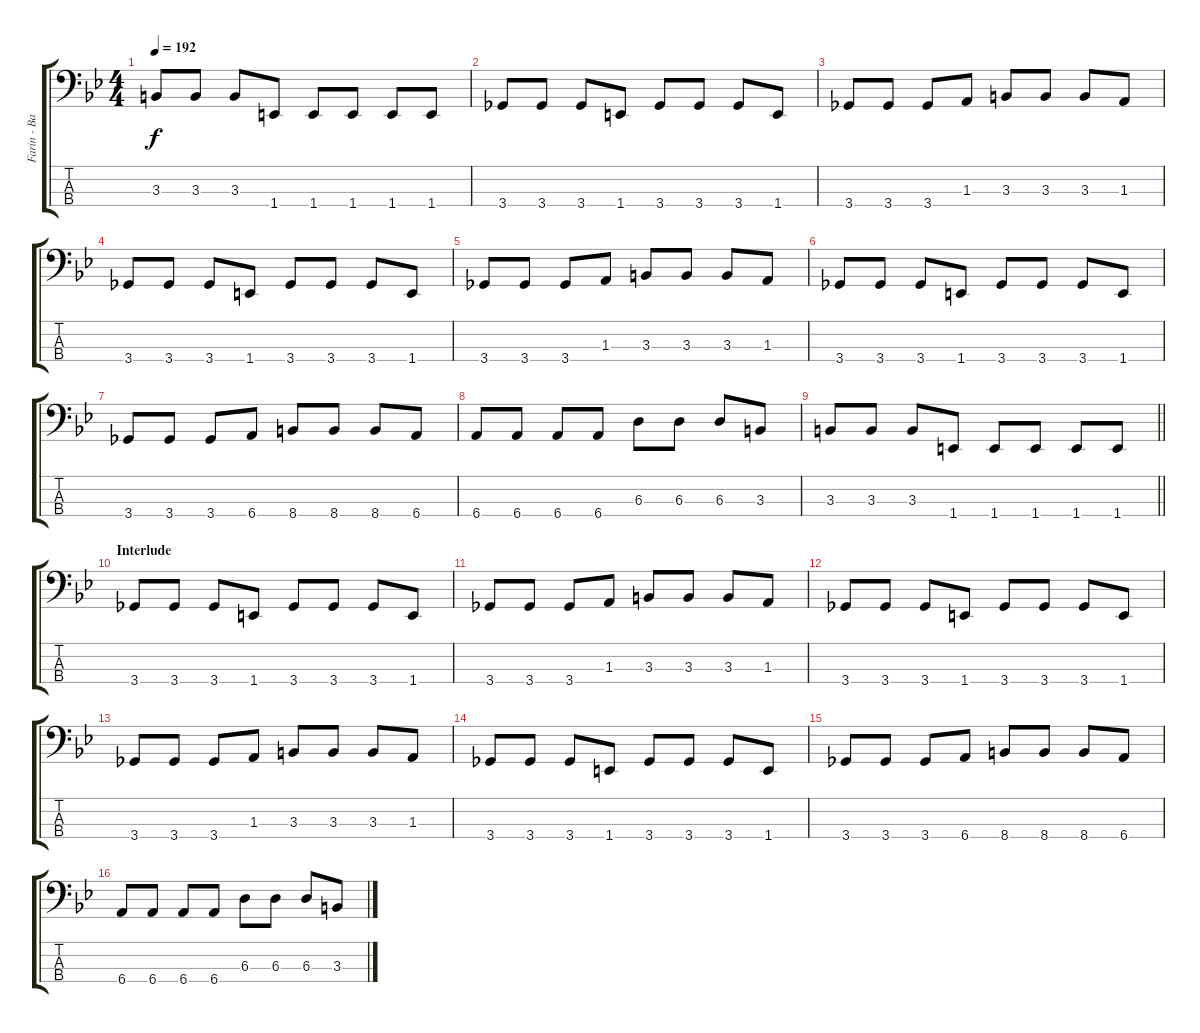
\track ("Farin - Bass" "Farin - Ba") {instrument electricbasspick}
\staff {score tabs}
\tuning (Gb2 Db2 Ab1 Eb1) {hide}
\ts (4 4)
\tempo 192
\clef f4
\ks bb
3.3.8{dy f} 3.3.8 3.3.8 1.4.8 1.4.8 1.4.8 1.4.8 1.4.8 |
3.4.8 3.4.8 3.4.8 1.4.8 3.4.8 3.4.8 3.4.8 1.4.8 |
3.4.8 3.4.8 3.4.8 1.3.8 3.3.8 3.3.8 3.3.8 1.3.8 |
3.4.8 3.4.8 3.4.8 1.4.8 3.4.8 3.4.8 3.4.8 1.4.8 |
3.4.8 3.4.8 3.4.8 1.3.8 3.3.8 3.3.8 3.3.8 1.3.8 |
3.4.8 3.4.8 3.4.8 1.4.8 3.4.8 3.4.8 3.4.8 1.4.8 |
3.4.8 3.4.8 3.4.8 6.4.8 8.4.8 8.4.8 8.4.8 6.4.8 |
6.4.8 6.4.8 6.4.8 6.4.8 6.3.8 6.3.8 6.3.8 3.3.8 |
\barLineRight lightlight
3.3.8 3.3.8 3.3.8 1.4.8 1.4.8 1.4.8 1.4.8 1.4.8 |
\section ("" "Interlude")
3.4.8 3.4.8 3.4.8 1.4.8 3.4.8 3.4.8 3.4.8 1.4.8 |
3.4.8 3.4.8 3.4.8 1.3.8 3.3.8 3.3.8 3.3.8 1.3.8 |
3.4.8 3.4.8 3.4.8 1.4.8 3.4.8 3.4.8 3.4.8 1.4.8 |
3.4.8 3.4.8 3.4.8 1.3.8 3.3.8 3.3.8 3.3.8 1.3.8 |
3.4.8 3.4.8 3.4.8 1.4.8 3.4.8 3.4.8 3.4.8 1.4.8 |
3.4.8 3.4.8 3.4.8 6.4.8 8.4.8 8.4.8 8.4.8 6.4.8 |
6.4.8 6.4.8 6.4.8 6.4.8 6.3.8 6.3.8 6.3.8 3.3.8
